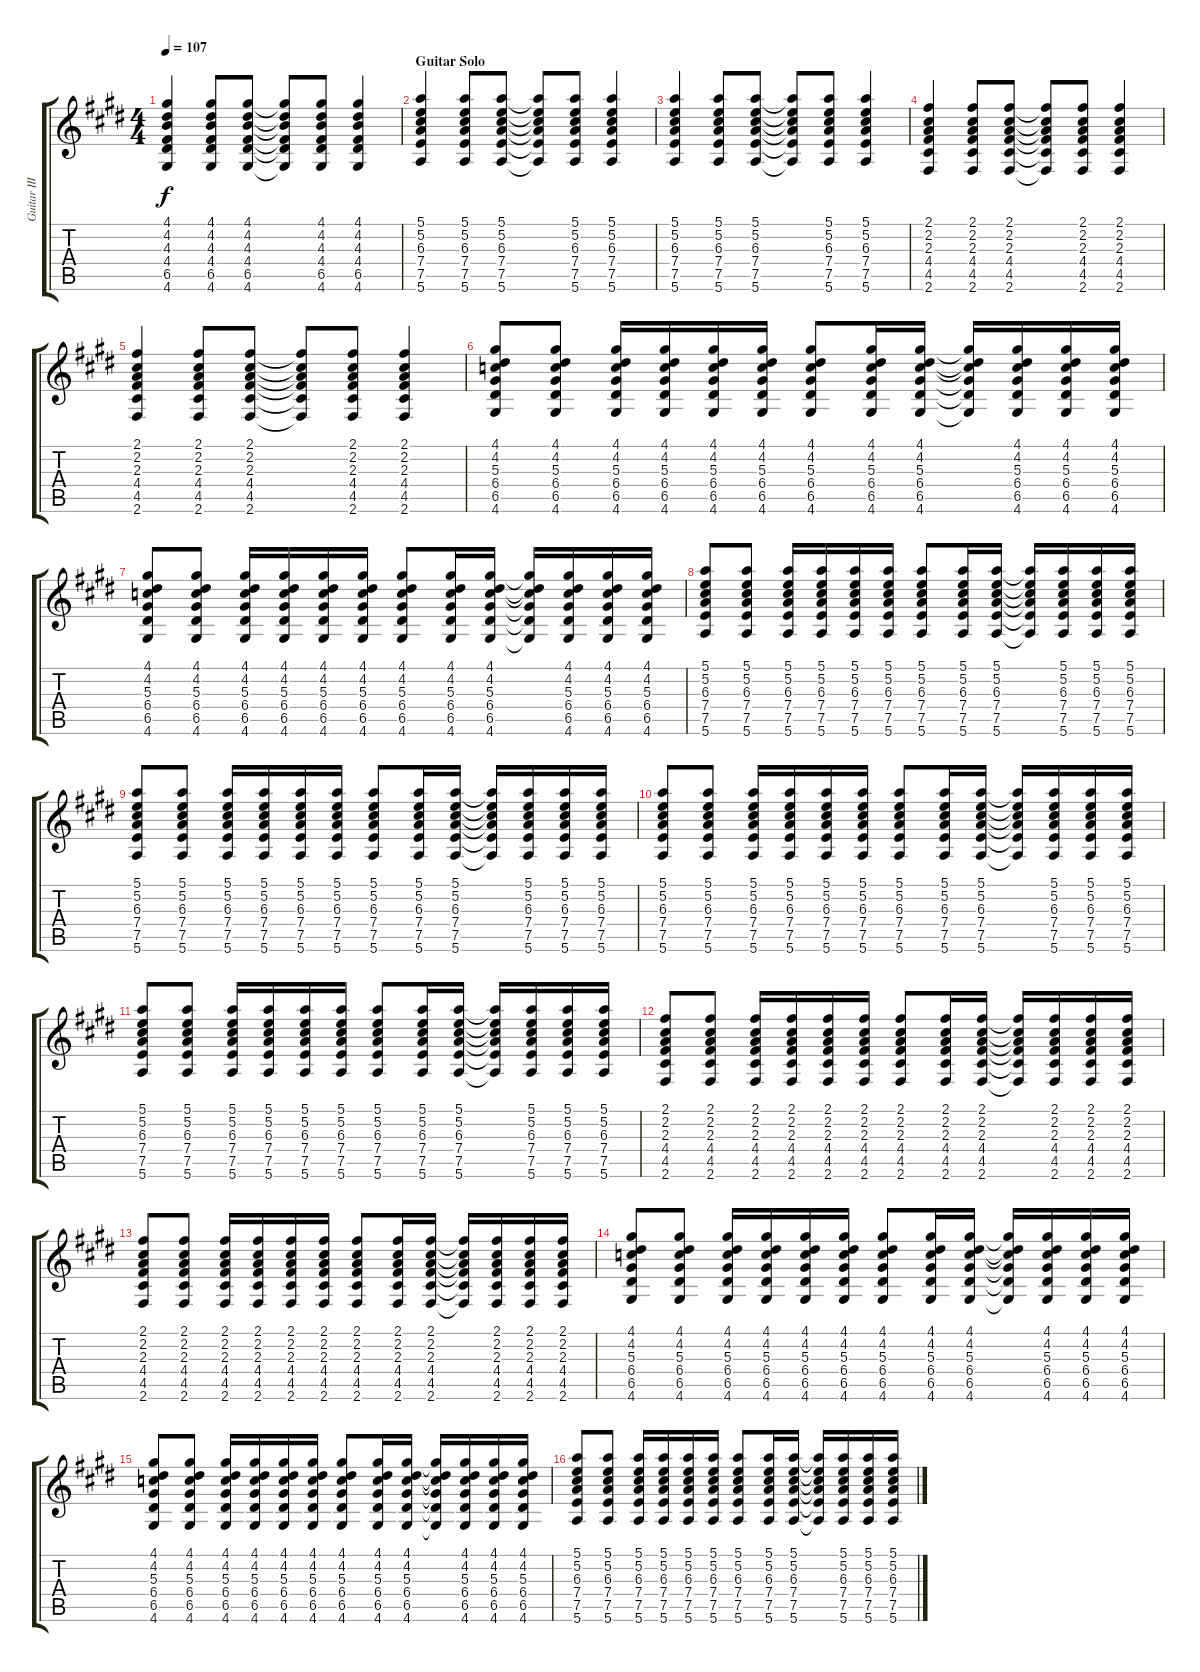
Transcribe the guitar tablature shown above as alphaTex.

\track ("Guitar III" "Guitar III") {instrument acousticguitarsteel}
\staff {score tabs}
\tuning (E4 B3 G3 D3 A2 E2) {hide}
\ts (4 4)
\tempo 107
\clef g2
\ks c#minor
(4.1 4.2 4.3 4.4 6.5 4.6).4{dy f} (4.1 4.2 4.3 4.4 6.5 4.6).8 (4.1 4.2 4.3 4.4 6.5 4.6).8 (4.1{t} 4.2{t} 4.3{t} 4.4{t} 6.5{t} 4.6{t}).8 (4.1 4.2 4.3 4.4 6.5 4.6).8 (4.1 4.2 4.3 4.4 6.5 4.6).4 |
\section ("" "Guitar Solo")
(5.1 5.2 6.3 7.4 7.5 5.6).4 (5.1 5.2 6.3 7.4 7.5 5.6).8 (5.1 5.2 6.3 7.4 7.5 5.6).8 (5.1{t} 5.2{t} 6.3{t} 7.4{t} 7.5{t} 5.6{t}).8 (5.1 5.2 6.3 7.4 7.5 5.6).8 (5.1 5.2 6.3 7.4 7.5 5.6).4 |
(5.1 5.2 6.3 7.4 7.5 5.6).4 (5.1 5.2 6.3 7.4 7.5 5.6).8 (5.1 5.2 6.3 7.4 7.5 5.6).8 (5.1{t} 5.2{t} 6.3{t} 7.4{t} 7.5{t} 5.6{t}).8 (5.1 5.2 6.3 7.4 7.5 5.6).8 (5.1 5.2 6.3 7.4 7.5 5.6).4 |
(2.1 2.2 2.3 4.4 4.5 2.6).4 (2.1 2.2 2.3 4.4 4.5 2.6).8 (2.1 2.2 2.3 4.4 4.5 2.6).8 (2.1{t} 2.2{t} 2.3{t} 4.4{t} 4.5{t} 2.6{t}).8 (2.1 2.2 2.3 4.4 4.5 2.6).8 (2.1 2.2 2.3 4.4 4.5 2.6).4 |
(2.1 2.2 2.3 4.4 4.5 2.6).4 (2.1 2.2 2.3 4.4 4.5 2.6).8 (2.1 2.2 2.3 4.4 4.5 2.6).8 (2.1{t} 2.2{t} 2.3{t} 4.4{t} 4.5{t} 2.6{t}).8 (2.1 2.2 2.3 4.4 4.5 2.6).8 (2.1 2.2 2.3 4.4 4.5 2.6).4 |
(4.1 4.2 5.3 6.4 6.5 4.6).8 (4.1 4.2 5.3 6.4 6.5 4.6).8 (4.1 4.2 5.3 6.4 6.5 4.6).16 (4.1 4.2 5.3 6.4 6.5 4.6).16 (4.1 4.2 5.3 6.4 6.5 4.6).16 (4.1 4.2 5.3 6.4 6.5 4.6).16 (4.1 4.2 5.3 6.4 6.5 4.6).8 (4.1 4.2 5.3 6.4 6.5 4.6).16 (4.1 4.2 5.3 6.4 6.5 4.6).16 (4.1{t} 4.2{t} 5.3{t} 6.4{t} 6.5{t} 4.6{t}).16 (4.1 4.2 5.3 6.4 6.5 4.6).16 (4.1 4.2 5.3 6.4 6.5 4.6).16 (4.1 4.2 5.3 6.4 6.5 4.6).16 |
(4.1 4.2 5.3 6.4 6.5 4.6).8 (4.1 4.2 5.3 6.4 6.5 4.6).8 (4.1 4.2 5.3 6.4 6.5 4.6).16 (4.1 4.2 5.3 6.4 6.5 4.6).16 (4.1 4.2 5.3 6.4 6.5 4.6).16 (4.1 4.2 5.3 6.4 6.5 4.6).16 (4.1 4.2 5.3 6.4 6.5 4.6).8 (4.1 4.2 5.3 6.4 6.5 4.6).16 (4.1 4.2 5.3 6.4 6.5 4.6).16 (4.1{t} 4.2{t} 5.3{t} 6.4{t} 6.5{t} 4.6{t}).16 (4.1 4.2 5.3 6.4 6.5 4.6).16 (4.1 4.2 5.3 6.4 6.5 4.6).16 (4.1 4.2 5.3 6.4 6.5 4.6).16 |
(5.1 5.2 6.3 7.4 7.5 5.6).8 (5.1 5.2 6.3 7.4 7.5 5.6).8 (5.1 5.2 6.3 7.4 7.5 5.6).16 (5.1 5.2 6.3 7.4 7.5 5.6).16 (5.1 5.2 6.3 7.4 7.5 5.6).16 (5.1 5.2 6.3 7.4 7.5 5.6).16 (5.1 5.2 6.3 7.4 7.5 5.6).8 (5.1 5.2 6.3 7.4 7.5 5.6).16 (5.1 5.2 6.3 7.4 7.5 5.6).16 (5.1{t} 5.2{t} 6.3{t} 7.4{t} 7.5{t} 5.6{t}).16 (5.1 5.2 6.3 7.4 7.5 5.6).16 (5.1 5.2 6.3 7.4 7.5 5.6).16 (5.1 5.2 6.3 7.4 7.5 5.6).16 |
(5.1 5.2 6.3 7.4 7.5 5.6).8 (5.1 5.2 6.3 7.4 7.5 5.6).8 (5.1 5.2 6.3 7.4 7.5 5.6).16 (5.1 5.2 6.3 7.4 7.5 5.6).16 (5.1 5.2 6.3 7.4 7.5 5.6).16 (5.1 5.2 6.3 7.4 7.5 5.6).16 (5.1 5.2 6.3 7.4 7.5 5.6).8 (5.1 5.2 6.3 7.4 7.5 5.6).16 (5.1 5.2 6.3 7.4 7.5 5.6).16 (5.1{t} 5.2{t} 6.3{t} 7.4{t} 7.5{t} 5.6{t}).16 (5.1 5.2 6.3 7.4 7.5 5.6).16 (5.1 5.2 6.3 7.4 7.5 5.6).16 (5.1 5.2 6.3 7.4 7.5 5.6).16 |
(5.1 5.2 6.3 7.4 7.5 5.6).8 (5.1 5.2 6.3 7.4 7.5 5.6).8 (5.1 5.2 6.3 7.4 7.5 5.6).16 (5.1 5.2 6.3 7.4 7.5 5.6).16 (5.1 5.2 6.3 7.4 7.5 5.6).16 (5.1 5.2 6.3 7.4 7.5 5.6).16 (5.1 5.2 6.3 7.4 7.5 5.6).8 (5.1 5.2 6.3 7.4 7.5 5.6).16 (5.1 5.2 6.3 7.4 7.5 5.6).16 (5.1{t} 5.2{t} 6.3{t} 7.4{t} 7.5{t} 5.6{t}).16 (5.1 5.2 6.3 7.4 7.5 5.6).16 (5.1 5.2 6.3 7.4 7.5 5.6).16 (5.1 5.2 6.3 7.4 7.5 5.6).16 |
(5.1 5.2 6.3 7.4 7.5 5.6).8 (5.1 5.2 6.3 7.4 7.5 5.6).8 (5.1 5.2 6.3 7.4 7.5 5.6).16 (5.1 5.2 6.3 7.4 7.5 5.6).16 (5.1 5.2 6.3 7.4 7.5 5.6).16 (5.1 5.2 6.3 7.4 7.5 5.6).16 (5.1 5.2 6.3 7.4 7.5 5.6).8 (5.1 5.2 6.3 7.4 7.5 5.6).16 (5.1 5.2 6.3 7.4 7.5 5.6).16 (5.1{t} 5.2{t} 6.3{t} 7.4{t} 7.5{t} 5.6{t}).16 (5.1 5.2 6.3 7.4 7.5 5.6).16 (5.1 5.2 6.3 7.4 7.5 5.6).16 (5.1 5.2 6.3 7.4 7.5 5.6).16 |
(2.1 2.2 2.3 4.4 4.5 2.6).8 (2.1 2.2 2.3 4.4 4.5 2.6).8 (2.1 2.2 2.3 4.4 4.5 2.6).16 (2.1 2.2 2.3 4.4 4.5 2.6).16 (2.1 2.2 2.3 4.4 4.5 2.6).16 (2.1 2.2 2.3 4.4 4.5 2.6).16 (2.1 2.2 2.3 4.4 4.5 2.6).8 (2.1 2.2 2.3 4.4 4.5 2.6).16 (2.1 2.2 2.3 4.4 4.5 2.6).16 (2.1{t} 2.2{t} 2.3{t} 4.4{t} 4.5{t} 2.6{t}).16 (2.1 2.2 2.3 4.4 4.5 2.6).16 (2.1 2.2 2.3 4.4 4.5 2.6).16 (2.1 2.2 2.3 4.4 4.5 2.6).16 |
(2.1 2.2 2.3 4.4 4.5 2.6).8 (2.1 2.2 2.3 4.4 4.5 2.6).8 (2.1 2.2 2.3 4.4 4.5 2.6).16 (2.1 2.2 2.3 4.4 4.5 2.6).16 (2.1 2.2 2.3 4.4 4.5 2.6).16 (2.1 2.2 2.3 4.4 4.5 2.6).16 (2.1 2.2 2.3 4.4 4.5 2.6).8 (2.1 2.2 2.3 4.4 4.5 2.6).16 (2.1 2.2 2.3 4.4 4.5 2.6).16 (2.1{t} 2.2{t} 2.3{t} 4.4{t} 4.5{t} 2.6{t}).16 (2.1 2.2 2.3 4.4 4.5 2.6).16 (2.1 2.2 2.3 4.4 4.5 2.6).16 (2.1 2.2 2.3 4.4 4.5 2.6).16 |
(4.1 4.2 5.3 6.4 6.5 4.6).8 (4.1 4.2 5.3 6.4 6.5 4.6).8 (4.1 4.2 5.3 6.4 6.5 4.6).16 (4.1 4.2 5.3 6.4 6.5 4.6).16 (4.1 4.2 5.3 6.4 6.5 4.6).16 (4.1 4.2 5.3 6.4 6.5 4.6).16 (4.1 4.2 5.3 6.4 6.5 4.6).8 (4.1 4.2 5.3 6.4 6.5 4.6).16 (4.1 4.2 5.3 6.4 6.5 4.6).16 (4.1{t} 4.2{t} 5.3{t} 6.4{t} 6.5{t} 4.6{t}).16 (4.1 4.2 5.3 6.4 6.5 4.6).16 (4.1 4.2 5.3 6.4 6.5 4.6).16 (4.1 4.2 5.3 6.4 6.5 4.6).16 |
(4.1 4.2 5.3 6.4 6.5 4.6).8 (4.1 4.2 5.3 6.4 6.5 4.6).8 (4.1 4.2 5.3 6.4 6.5 4.6).16 (4.1 4.2 5.3 6.4 6.5 4.6).16 (4.1 4.2 5.3 6.4 6.5 4.6).16 (4.1 4.2 5.3 6.4 6.5 4.6).16 (4.1 4.2 5.3 6.4 6.5 4.6).8 (4.1 4.2 5.3 6.4 6.5 4.6).16 (4.1 4.2 5.3 6.4 6.5 4.6).16 (4.1{t} 4.2{t} 5.3{t} 6.4{t} 6.5{t} 4.6{t}).16 (4.1 4.2 5.3 6.4 6.5 4.6).16 (4.1 4.2 5.3 6.4 6.5 4.6).16 (4.1 4.2 5.3 6.4 6.5 4.6).16 |
(5.1 5.2 6.3 7.4 7.5 5.6).8 (5.1 5.2 6.3 7.4 7.5 5.6).8 (5.1 5.2 6.3 7.4 7.5 5.6).16 (5.1 5.2 6.3 7.4 7.5 5.6).16 (5.1 5.2 6.3 7.4 7.5 5.6).16 (5.1 5.2 6.3 7.4 7.5 5.6).16 (5.1 5.2 6.3 7.4 7.5 5.6).8 (5.1 5.2 6.3 7.4 7.5 5.6).16 (5.1 5.2 6.3 7.4 7.5 5.6).16 (5.1{t} 5.2{t} 6.3{t} 7.4{t} 7.5{t} 5.6{t}).16 (5.1 5.2 6.3 7.4 7.5 5.6).16 (5.1 5.2 6.3 7.4 7.5 5.6).16 (5.1 5.2 6.3 7.4 7.5 5.6).16
